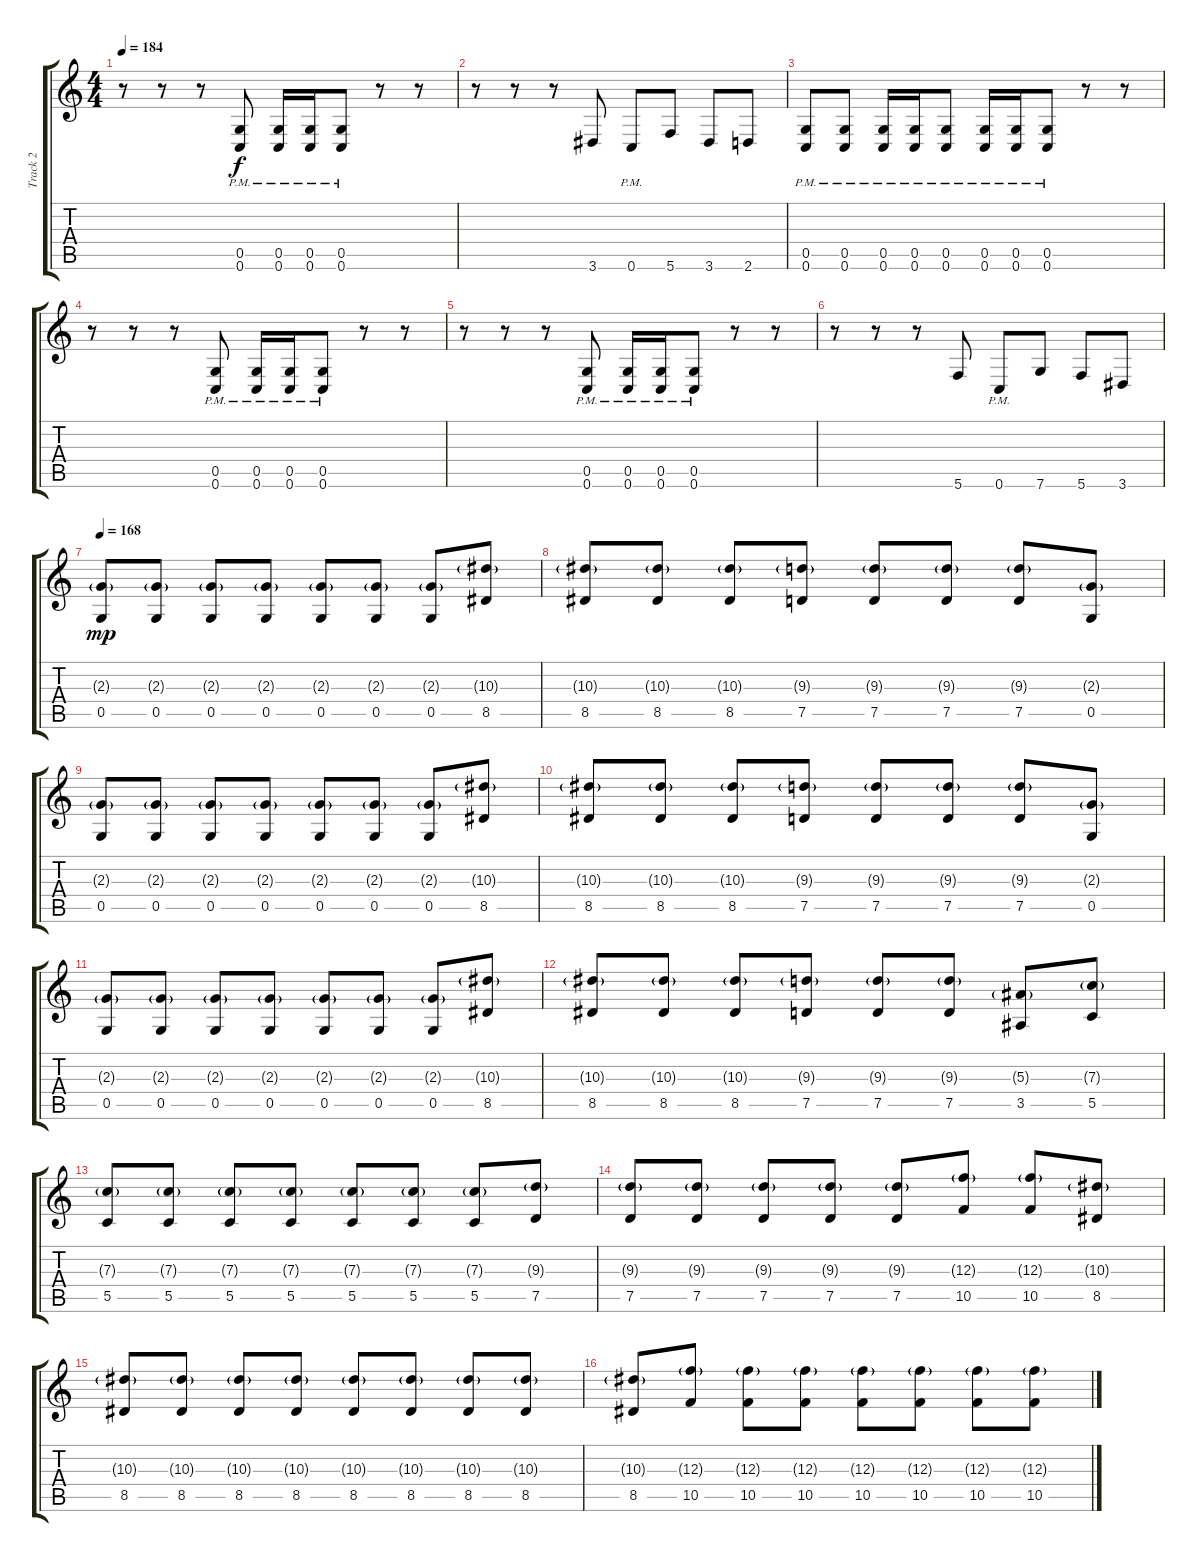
\track ("Track 2" "Track 2") {instrument distortionguitar}
\staff {score tabs}
\tuning (D4 A3 F3 C3 G2 C2) {hide}
\ts (4 4)
\tempo 184
\clef g2
\ks c
r.8{dy f} r.8 r.8 (0.5{pm} 0.6{pm}).8 (0.5{pm} 0.6{pm}).16 (0.5{pm} 0.6{pm}).16 (0.5{pm} 0.6{pm}).8 r.8 r.8 |
r.8 r.8 r.8 3.6.8 0.6{pm}.8 5.6.8 3.6.8 2.6.8 |
(0.5{pm} 0.6{pm}).8 (0.5{pm} 0.6{pm}).8 (0.5{pm} 0.6{pm}).16 (0.5{pm} 0.6{pm}).16 (0.5{pm} 0.6{pm}).8 (0.5{pm} 0.6{pm}).16 (0.5{pm} 0.6{pm}).16 (0.5{pm} 0.6{pm}).8 r.8 r.8 |
r.8 r.8 r.8 (0.5{pm} 0.6{pm}).8 (0.5{pm} 0.6{pm}).16 (0.5{pm} 0.6{pm}).16 (0.5{pm} 0.6{pm}).8 r.8 r.8 |
r.8 r.8 r.8 (0.5{pm} 0.6{pm}).8 (0.5{pm} 0.6{pm}).16 (0.5{pm} 0.6{pm}).16 (0.5{pm} 0.6{pm}).8 r.8 r.8 |
r.8 r.8 r.8 5.6.8 0.6{pm}.8 7.6.8 5.6.8 3.6.8 |
\tempo 168
(2.3{g} 0.5).8{dy mp} (2.3{g} 0.5).8 (2.3{g} 0.5).8 (2.3{g} 0.5).8 (2.3{g} 0.5).8 (2.3{g} 0.5).8 (2.3{g} 0.5).8 (10.3{g} 8.5).8 |
(10.3{g} 8.5).8 (10.3{g} 8.5).8 (10.3{g} 8.5).8 (9.3{g} 7.5).8 (9.3{g} 7.5).8 (9.3{g} 7.5).8 (9.3{g} 7.5).8 (2.3{g} 0.5).8 |
(2.3{g} 0.5).8 (2.3{g} 0.5).8 (2.3{g} 0.5).8 (2.3{g} 0.5).8 (2.3{g} 0.5).8 (2.3{g} 0.5).8 (2.3{g} 0.5).8 (10.3{g} 8.5).8 |
(10.3{g} 8.5).8 (10.3{g} 8.5).8 (10.3{g} 8.5).8 (9.3{g} 7.5).8 (9.3{g} 7.5).8 (9.3{g} 7.5).8 (9.3{g} 7.5).8 (2.3{g} 0.5).8 |
(2.3{g} 0.5).8 (2.3{g} 0.5).8 (2.3{g} 0.5).8 (2.3{g} 0.5).8 (2.3{g} 0.5).8 (2.3{g} 0.5).8 (2.3{g} 0.5).8 (10.3{g} 8.5).8 |
(10.3{g} 8.5).8 (10.3{g} 8.5).8 (10.3{g} 8.5).8 (9.3{g} 7.5).8 (9.3{g} 7.5).8 (9.3{g} 7.5).8 (5.3{g} 3.5).8 (7.3{g} 5.5).8 |
(7.3{g} 5.5).8 (7.3{g} 5.5).8 (7.3{g} 5.5).8 (7.3{g} 5.5).8 (7.3{g} 5.5).8 (7.3{g} 5.5).8 (7.3{g} 5.5).8 (9.3{g} 7.5).8 |
(9.3{g} 7.5).8 (9.3{g} 7.5).8 (9.3{g} 7.5).8 (9.3{g} 7.5).8 (9.3{g} 7.5).8 (12.3{g} 10.5).8 (12.3{g} 10.5).8 (10.3{g} 8.5).8 |
(10.3{g} 8.5).8 (10.3{g} 8.5).8 (10.3{g} 8.5).8 (10.3{g} 8.5).8 (10.3{g} 8.5).8 (10.3{g} 8.5).8 (10.3{g} 8.5).8 (10.3{g} 8.5).8 |
(10.3{g} 8.5).8 (12.3{g} 10.5).8 (12.3{g} 10.5).8 (12.3{g} 10.5).8 (12.3{g} 10.5).8 (12.3{g} 10.5).8 (12.3{g} 10.5).8 (12.3{g} 10.5).8
